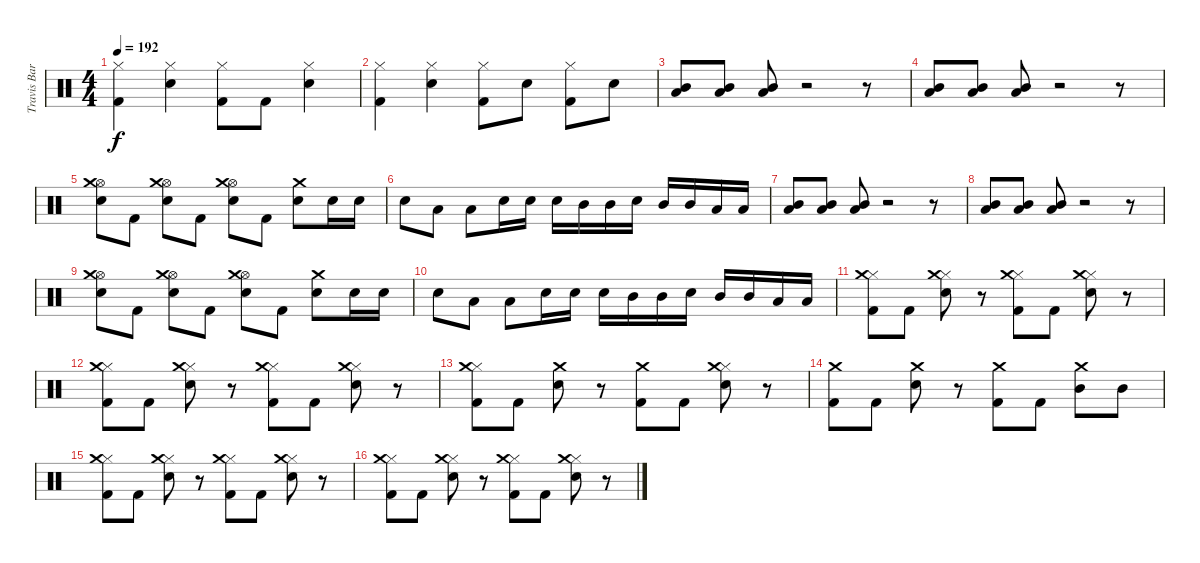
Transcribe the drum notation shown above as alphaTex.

\track ("Travis Barker (Drums)" "Travis Bar") {instrument percussion}
\staff {score}
\articulation defaults
\ts (4 4)
\tempo 192
\clef neutral
\ks c
("Kick (hit) 2" "Hi-Hat (closed)").4{dy f} ("Electric Snare (hit)" "Hi-Hat (closed)").4 ("Kick (hit) 2" "Hi-Hat (closed)").8 "Kick (hit) 2".8 ("Electric Snare (hit)" "Hi-Hat (closed)").4 |
("Kick (hit) 2" "Hi-Hat (closed)").4 ("Electric Snare (hit)" "Hi-Hat (closed)").4 ("Kick (hit) 2" "Hi-Hat (closed)").8 "Electric Snare (hit)".8 ("Kick (hit) 2" "Hi-Hat (closed)").8 "Electric Snare (hit)".8 |
("Low Floor Tom (hit)" "Mid Tom (hit)").8 ("Low Floor Tom (hit)" "Mid Tom (hit)").8 ("Low Floor Tom (hit)" "Mid Tom (hit)").8 r.2 r.8 |
("Low Floor Tom (hit)" "Mid Tom (hit)").8 ("Low Floor Tom (hit)" "Mid Tom (hit)").8 ("Low Floor Tom (hit)" "Mid Tom (hit)").8 r.2 r.8 |
("Hi-Hat (open)" "Electric Snare (hit)" "Crash medium (hit)").8 "Kick (hit) 2".8 ("Hi-Hat (open)" "Electric Snare (hit)" "Crash medium (hit)").8 "Kick (hit) 2".8 ("Hi-Hat (open)" "Electric Snare (hit)" "Crash medium (hit)").8 "Kick (hit) 2".8 ("Electric Snare (hit)" "Crash medium (hit)").8 "Electric Snare (hit)".16 "Electric Snare (hit)".16 |
"Electric Snare (hit)".8 "Low Floor Tom (hit)".8 "Low Floor Tom (hit)".8 "Electric Snare (hit)".16 "Electric Snare (hit)".16 "Electric Snare (hit)".16 "Mid Tom (hit)".16 "Mid Tom (hit)".16 "Electric Snare (hit)".16 "Mid Tom (hit)".16 "Mid Tom (hit)".16 "Low Floor Tom (hit)".16 "Low Floor Tom (hit)".16 |
("Low Floor Tom (hit)" "Mid Tom (hit)").8 ("Low Floor Tom (hit)" "Mid Tom (hit)").8 ("Low Floor Tom (hit)" "Mid Tom (hit)").8 r.2 r.8 |
("Low Floor Tom (hit)" "Mid Tom (hit)").8 ("Low Floor Tom (hit)" "Mid Tom (hit)").8 ("Low Floor Tom (hit)" "Mid Tom (hit)").8 r.2 r.8 |
("Hi-Hat (open)" "Electric Snare (hit)" "Crash medium (hit)").8 "Kick (hit) 2".8 ("Hi-Hat (open)" "Electric Snare (hit)" "Crash medium (hit)").8 "Kick (hit) 2".8 ("Hi-Hat (open)" "Electric Snare (hit)" "Crash medium (hit)").8 "Kick (hit) 2".8 ("Electric Snare (hit)" "Crash medium (hit)").8 "Electric Snare (hit)".16 "Electric Snare (hit)".16 |
"Electric Snare (hit)".8 "Low Floor Tom (hit)".8 "Low Floor Tom (hit)".8 "Electric Snare (hit)".16 "Electric Snare (hit)".16 "Electric Snare (hit)".16 "Mid Tom (hit)".16 "Mid Tom (hit)".16 "Electric Snare (hit)".16 "Mid Tom (hit)".16 "Mid Tom (hit)".16 "Low Floor Tom (hit)".16 "Low Floor Tom (hit)".16 |
("Kick (hit) 2" "Hi-Hat (closed)" "Crash medium (hit)").8 "Kick (hit) 2".8 ("Electric Snare (hit)" "Hi-Hat (closed)" "Crash medium (hit)").8 r.8 ("Kick (hit) 2" "Hi-Hat (closed)" "Crash medium (hit)").8 "Kick (hit) 2".8 ("Electric Snare (hit)" "Hi-Hat (closed)" "Crash medium (hit)").8 r.8 |
("Kick (hit) 2" "Hi-Hat (closed)" "Crash medium (hit)").8 "Kick (hit) 2".8 ("Electric Snare (hit)" "Hi-Hat (closed)" "Crash medium (hit)").8 r.8 ("Kick (hit) 2" "Hi-Hat (closed)" "Crash medium (hit)").8 "Kick (hit) 2".8 ("Electric Snare (hit)" "Hi-Hat (closed)" "Crash medium (hit)").8 r.8 |
("Kick (hit) 2" "Hi-Hat (closed)" "Crash medium (hit)").8 "Kick (hit) 2".8 ("Electric Snare (hit)" "Crash medium (hit)").8 r.8 ("Kick (hit) 2" "Crash medium (hit)").8 "Kick (hit) 2".8 ("Electric Snare (hit)" "Hi-Hat (closed)" "Crash medium (hit)").8 r.8 |
("Kick (hit) 2" "Crash medium (hit)").8 "Kick (hit) 2".8 ("Electric Snare (hit)" "Crash medium (hit)").8 r.8 ("Kick (hit) 2" "Crash medium (hit)").8 "Kick (hit) 2".8 ("Mid Tom (hit)" "Crash medium (hit)").8 "Mid Tom (hit)".8 |
("Kick (hit) 2" "Hi-Hat (closed)" "Crash medium (hit)").8 "Kick (hit) 2".8 ("Electric Snare (hit)" "Hi-Hat (closed)" "Crash medium (hit)").8 r.8 ("Kick (hit) 2" "Hi-Hat (closed)" "Crash medium (hit)").8 "Kick (hit) 2".8 ("Electric Snare (hit)" "Hi-Hat (closed)" "Crash medium (hit)").8 r.8 |
("Kick (hit) 2" "Hi-Hat (closed)" "Crash medium (hit)").8 "Kick (hit) 2".8 ("Electric Snare (hit)" "Hi-Hat (closed)" "Crash medium (hit)").8 r.8 ("Kick (hit) 2" "Hi-Hat (closed)" "Crash medium (hit)").8 "Kick (hit) 2".8 ("Electric Snare (hit)" "Hi-Hat (closed)" "Crash medium (hit)").8 r.8
